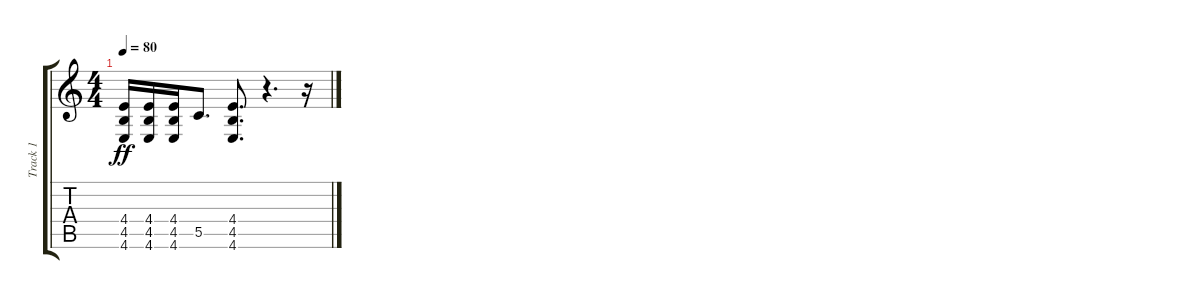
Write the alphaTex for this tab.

\track ("Track 1" "Track 1") {instrument distortionguitar}
\staff {score tabs}
\tuning (D4 A3 F3 C3 G2 C2) {hide}
\ts (4 4)
\tempo 80
\clef g2
\ks c
(4.4 4.5 4.6).16{dy ff} (4.4 4.5 4.6).16 (4.4 4.5 4.6).16 5.5.8{d} (4.4 4.5 4.6).8{d} r.4{d} r.16
